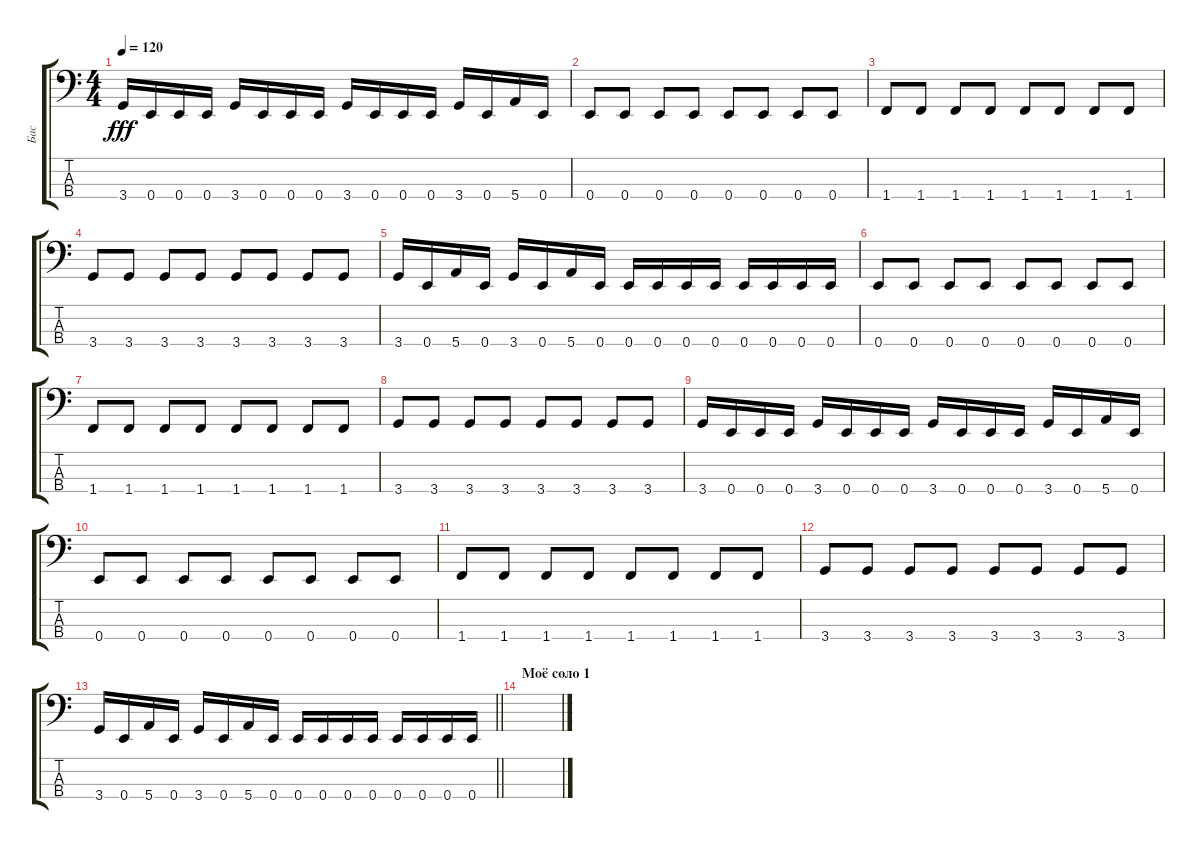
\track ("Бас" "Бас") {instrument electricbassfinger}
\staff {score tabs}
\tuning (G2 D2 A1 E1) {hide}
\ts (4 4)
\tempo 120
\clef f4
\ks c
3.4.16{dy fff} 0.4.16 0.4.16 0.4.16 3.4.16 0.4.16 0.4.16 0.4.16 3.4.16 0.4.16 0.4.16 0.4.16 3.4.16 0.4.16 5.4.16 0.4.16 |
0.4.8 0.4.8 0.4.8 0.4.8 0.4.8 0.4.8 0.4.8 0.4.8 |
1.4.8 1.4.8 1.4.8 1.4.8 1.4.8 1.4.8 1.4.8 1.4.8 |
3.4.8 3.4.8 3.4.8 3.4.8 3.4.8 3.4.8 3.4.8 3.4.8 |
3.4.16 0.4.16 5.4.16 0.4.16 3.4.16 0.4.16 5.4.16 0.4.16 0.4.16 0.4.16 0.4.16 0.4.16 0.4.16 0.4.16 0.4.16 0.4.16 |
0.4.8 0.4.8 0.4.8 0.4.8 0.4.8 0.4.8 0.4.8 0.4.8 |
1.4.8 1.4.8 1.4.8 1.4.8 1.4.8 1.4.8 1.4.8 1.4.8 |
3.4.8 3.4.8 3.4.8 3.4.8 3.4.8 3.4.8 3.4.8 3.4.8 |
3.4.16 0.4.16 0.4.16 0.4.16 3.4.16 0.4.16 0.4.16 0.4.16 3.4.16 0.4.16 0.4.16 0.4.16 3.4.16 0.4.16 5.4.16 0.4.16 |
0.4.8 0.4.8 0.4.8 0.4.8 0.4.8 0.4.8 0.4.8 0.4.8 |
1.4.8 1.4.8 1.4.8 1.4.8 1.4.8 1.4.8 1.4.8 1.4.8 |
3.4.8 3.4.8 3.4.8 3.4.8 3.4.8 3.4.8 3.4.8 3.4.8 |
\barLineRight lightlight
3.4.16 0.4.16 5.4.16 0.4.16 3.4.16 0.4.16 5.4.16 0.4.16 0.4.16 0.4.16 0.4.16 0.4.16 0.4.16 0.4.16 0.4.16 0.4.16 |
\section ("" "Моё соло 1")
